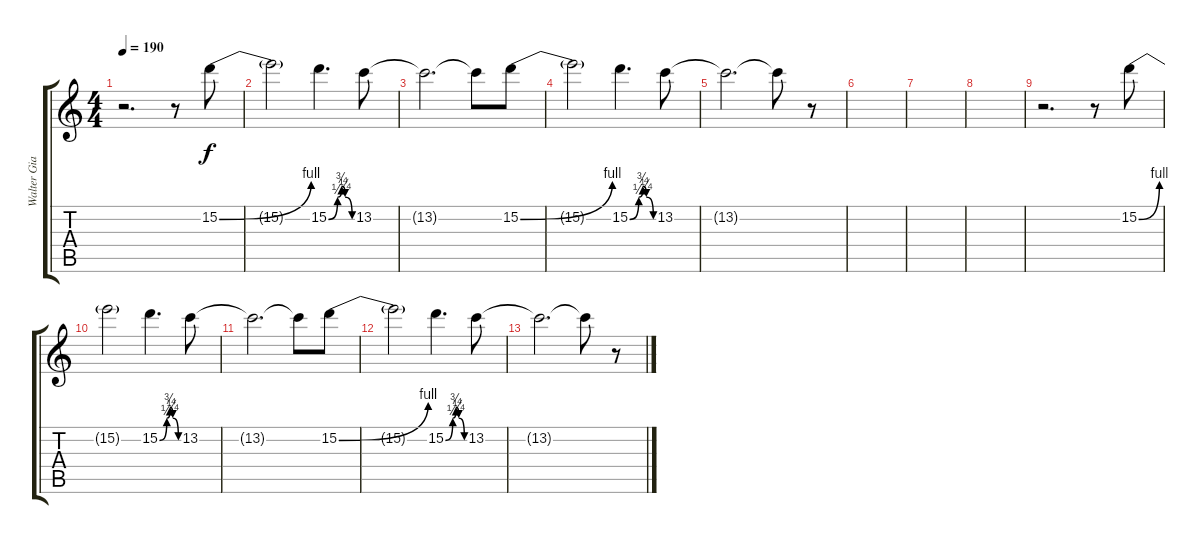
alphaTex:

\track ("Walter Giardino" "Walter Gia") {instrument distortionguitar}
\staff {score tabs}
\tuning (E4 B3 G3 D3 A2 E2) {hide}
\ts (4 4)
\tempo 190
\clef g2
\ks c
r.2{d dy f volume 14} r.8 15.2{be (bend 0 0 60 4)}.8 |
15.2{t}.2 15.2{be (custom 0 0 23 1 33 3 42 1 60 0)}.4{d} 13.2.8 |
13.2{t}.2{d} 13.2{t}.8 15.2{be (bend 0 0 60 4)}.8 |
15.2{t}.2 15.2{be (custom 0 0 23 1 33 3 42 1 60 0)}.4{d} 13.2.8 |
13.2{t}.2{d} 13.2{t}.8 r.8 |
|
|
|
r.2{d volume 14} r.8 15.2{be (bend 0 0 60 4)}.8 |
15.2{t}.2 15.2{be (custom 0 0 23 1 33 3 42 1 60 0)}.4{d} 13.2.8 |
13.2{t}.2{d} 13.2{t}.8 15.2{be (bend 0 0 60 4)}.8 |
15.2{t}.2 15.2{be (custom 0 0 23 1 33 3 42 1 60 0)}.4{d} 13.2.8 |
13.2{t}.2{d} 13.2{t}.8 r.8
